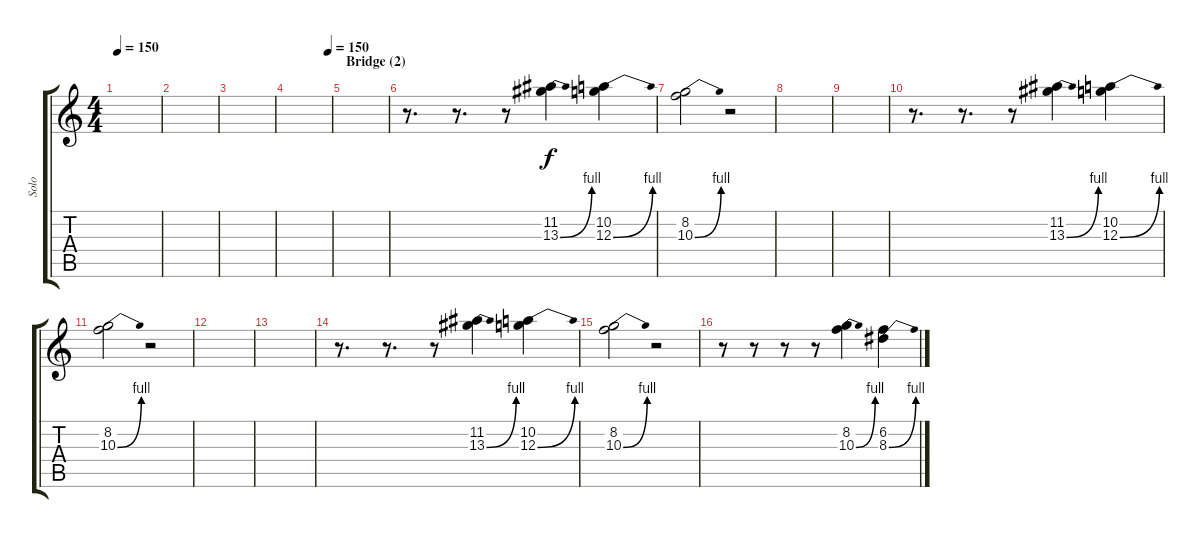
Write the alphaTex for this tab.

\track ("Solo" "Solo") {instrument overdrivenguitar}
\staff {score tabs}
\tuning (E4 B3 G3 D3 A2 E2) {hide}
\ts (4 4)
\tempo 150
\clef g2
\ks c
|
|
|
\tempo (150 0.9375)
|
\section ("" "Bridge (2)")
|
r.8{d} r.8{d} r.8 (11.2 13.3{be (bend 0 0 60 4)}).4 (10.2 12.3{be (bend 0 0 60 4)}).4 |
(8.2 10.3{be (bend 0 0 60 4)}).2 r.2 |
|
|
r.8{d} r.8{d} r.8 (11.2 13.3{be (bend 0 0 60 4)}).4 (10.2 12.3{be (bend 0 0 60 4)}).4 |
(8.2 10.3{be (bend 0 0 60 4)}).2 r.2 |
|
|
r.8{d} r.8{d} r.8 (11.2 13.3{be (bend 0 0 60 4)}).4 (10.2 12.3{be (bend 0 0 60 4)}).4 |
(8.2 10.3{be (bend 0 0 60 4)}).2 r.2 |
r.8 r.8 r.8 r.8 (8.2 10.3{be (bend 0 0 60 4)}).4 (6.2 8.3{be (bend 0 0 60 4)}).4
